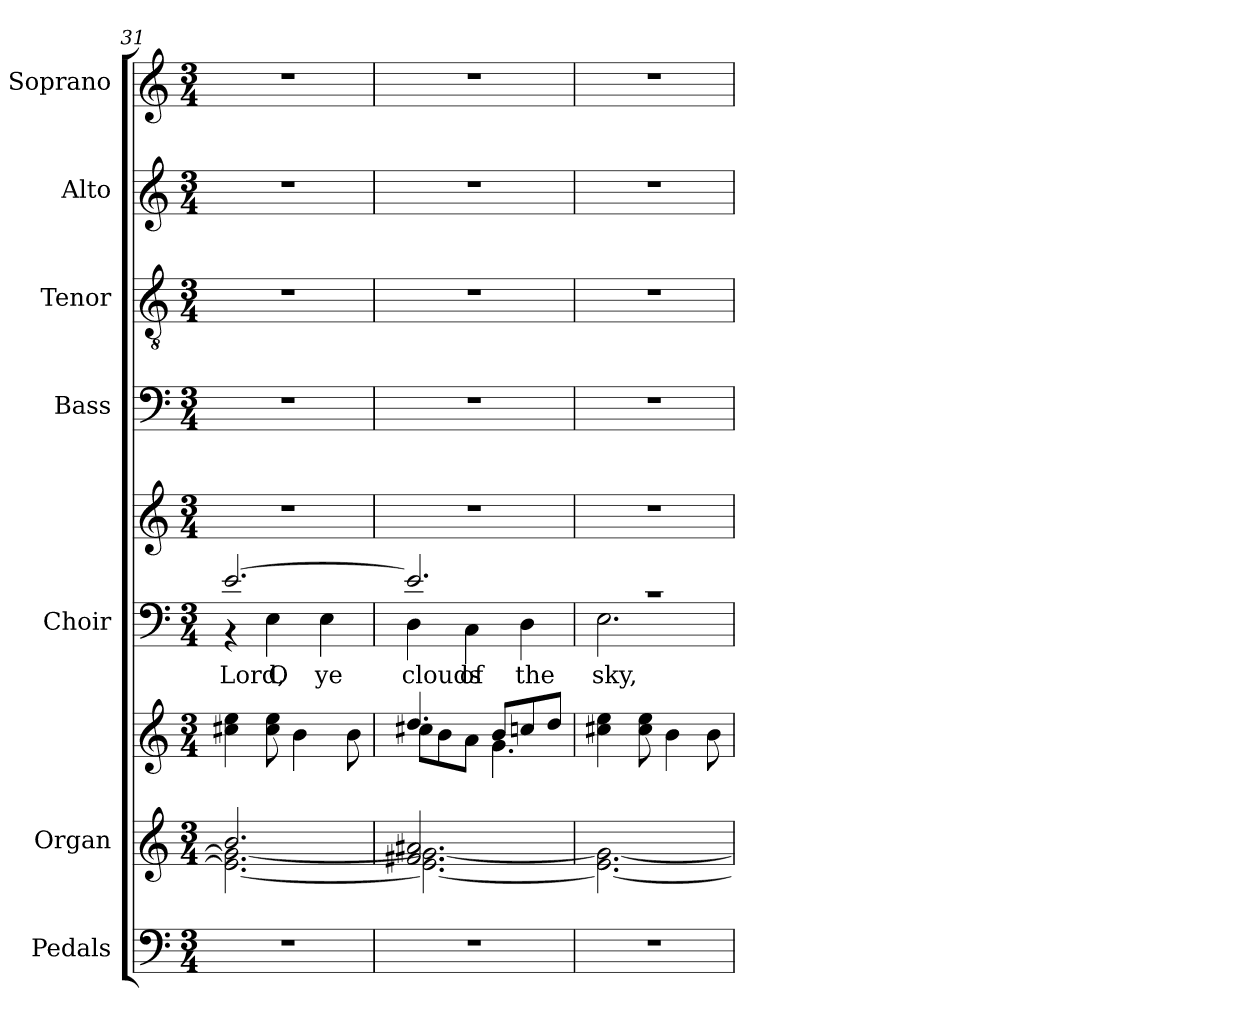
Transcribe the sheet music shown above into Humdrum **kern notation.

**kern	**kern	**kern	**kern	**text	**kern	**kern	**kern	**kern	**kern
*part7	*part6	*part6	*part5	*part5	*part5	*part4	*part3	*part2	*part1
*staff9	*staff8	*staff7	*staff6	*staff6	*staff5	*staff4	*staff3	*staff2	*staff1
*I"Pedals	*I"Organ	*	*I"Choir	*	*	*I"Bass	*I"Tenor	*I"Alto	*I"Soprano
*I'Ped.	*I'Org.	*	*I'Choir	*	*	*I'B.	*I'T.	*I'A.	*I'S.
*clefF4	*clefG2	*clefG2	*clefF4	*	*clefG2	*clefF4	*clefGv2	*clefG2	*clefG2
*	*	*	*	*	*	*	*ITrd7c12	*	*
*k[]	*k[]	*k[]	*k[]	*	*k[]	*k[]	*k[]	*k[]	*k[]
*C:	*C:	*C:	*C:	*	*C:	*C:	*C:	*C:	*C:
*M3/4	*M3/4	*M3/4	*M3/4	*	*M3/4	*M3/4	*M3/4	*M3/4	*M3/4
=31	=31	=31	=31	=31	=31	=31	=31	=31	=31
!LO:N:vis=1	!	!	!	!	!	!	!	!	!
*	*^	*	*	*	*	*	*	*	*
!	!	!	!	!	!LO:LY:a:color=#000000	!LO:N:vis=1	!LO:N:vis=1	!LO:N:vis=1	!LO:N:vis=1	!LO:N:vis=1
*	*	*	*	*^	*	*	*	*	*	*
2.r	2.bi/	2.ei\_< 2.g#i_<	4cc#Xi\ 4eei	[>2.ei/	4r	Lord,	2.r	2.r	2.r	2.r	2.r
!	!	!	!	!	!	!LO:LY:b:color=#000000	!	!	!	!	!
.	.	.	8cc#i\ 8eei	.	4Ei\	O	.	.	.	.	.
.	.	.	4bi\	.	.	.	.	.	.	.	.
!	!	!	!	!	!	!LO:LY:b:color=#000000	!	!	!	!	!
.	.	.	.	.	4Ei\	ye	.	.	.	.	.
.	.	.	8bi\	.	.	.	.	.	.	.	.
!!LO:PB:g=z
=32	=32	=32	=32	=32	=32	=32	=32	=32	=32	=32	=32
!LO:N:vis=1	!	!	!	!	!	!	!	!	!	!	!
*	*	*	*^	*	*	*	*	*	*	*	*
!	!	!	!	!	!	!	!LO:LY:b:color=#000000	!LO:N:vis=1	!LO:N:vis=1	!LO:N:vis=1	!LO:N:vis=1	!LO:N:vis=1
2.r	2.f#Xi/ 2.a#Xi	2.ei\_< 2.g#i_<	4.ddi/	8cc#Xi\L	2.ei/]	4Di\	clouds	2.r	2.r	2.r	2.r	2.r
.	.	.	.	8bi\	.	.	.	.	.	.	.	.
!	!	!	!	!	!	!	!LO:LY:b:color=#000000	!	!	!	!	!
.	.	.	.	8ai\J	.	4Ci\	of	.	.	.	.	.
.	.	.	8bi/L	4.gi\	.	.	.	.	.	.	.	.
!	!	!	!	!	!	!	!LO:LY:b:color=#000000	!	!	!	!	!
.	.	.	8ccni/	.	.	4Di\	the	.	.	.	.	.
.	.	.	8ddi/J	.	.	.	.	.	.	.	.	.
*	*	*	*v	*v	*	*	*	*	*	*	*	*
=33	=33	=33	=33	=33	=33	=33	=33	=33	=33	=33	=33
!LO:N:vis=1	!	!	!	!LO:N:vis=1	!	!	!	!	!	!	!
!	!	!	!	!	!	!LO:LY:b:color=#000000	!LO:N:vis=1	!LO:N:vis=1	!LO:N:vis=1	!LO:N:vis=1	!LO:N:vis=1
2.r	2.ryy	2.ei\_< 2.g#i_<	4cc#Xi\ 4eei	2.r	2.Ei\	sky,	2.r	2.r	2.r	2.r	2.r
.	.	.	8cc#i\ 8eei	.	.	.	.	.	.	.	.
.	.	.	4bi\	.	.	.	.	.	.	.	.
.	.	.	8bi\	.	.	.	.	.	.	.	.
*	*v	*v	*	*v	*v	*	*	*	*	*	*
=	=	=	=	=	=	=	=	=	=
*-	*-	*-	*-	*-	*-	*-	*-	*-	*-
